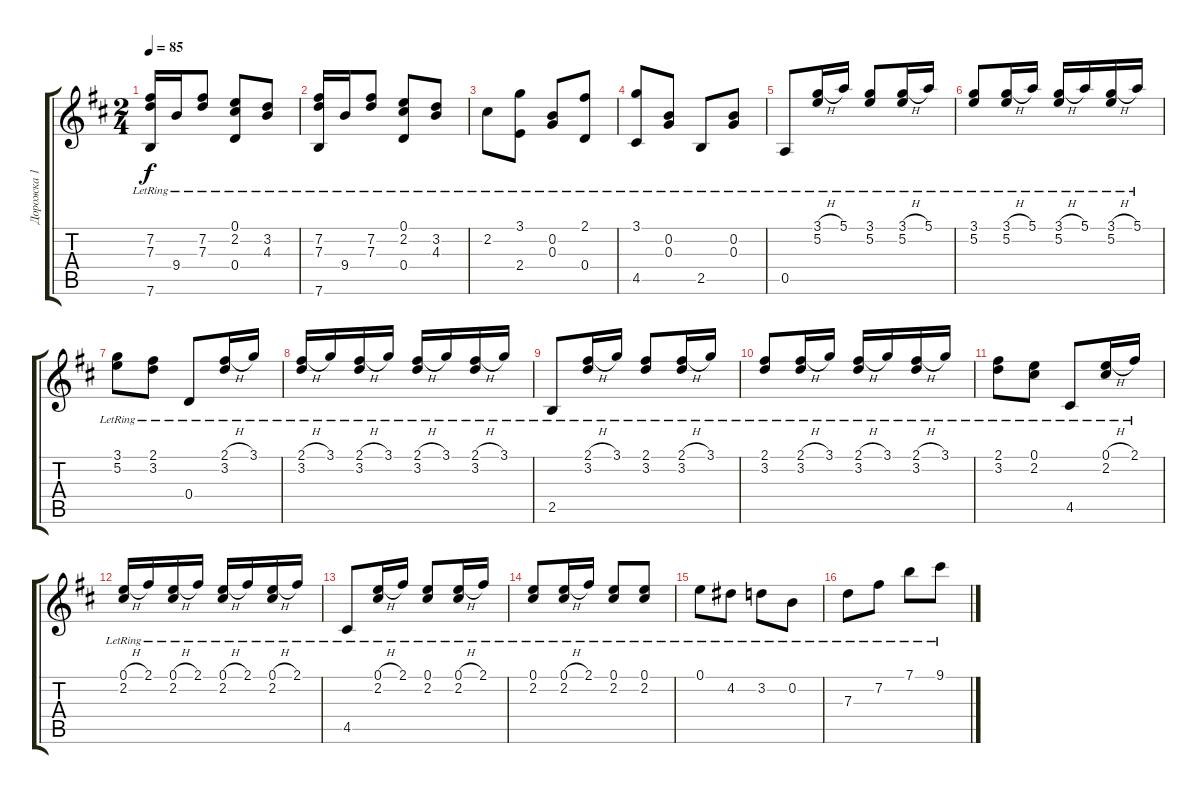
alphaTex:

\track ("Дорожка 1" "Дорожка 1") {instrument acousticguitarsteel}
\staff {score tabs}
\tuning (E4 B3 G3 D3 A2 E2) {hide}
\ts (2 4)
\tempo 85
\clef g2
\ks bminor
(7.2{lr} 7.3{lr} 7.6{lr}).16{dy f} 9.4{lr}.16 (7.2{lr} 7.3{lr}).8 (0.1{lr} 2.2{lr} 0.4{lr}).8 (3.2{lr} 4.3{lr}).8 |
(7.2{lr} 7.3{lr} 7.6{lr}).16 9.4{lr}.16 (7.2{lr} 7.3{lr}).8 (0.1{lr} 2.2{lr} 0.4{lr}).8 (3.2{lr} 4.3{lr}).8 |
2.2{lr}.8 (3.1{lr} 2.4{lr}).8 (0.2{lr} 0.3{lr}).8 (2.1{lr} 0.4{lr}).8 |
(3.1{lr} 4.5{lr}).8 (0.2{lr} 0.3{lr}).8 2.5{lr}.8 (0.2{lr} 0.3{lr}).8 |
0.5{lr}.8 (3.1{h lr} 5.2{lr}).16 5.1{lr}.16 (3.1{lr} 5.2{lr}).8{beam Up} (3.1{h lr} 5.2{lr}).16{beam Up} 5.1{lr}.16{beam Up} |
(3.1{lr} 5.2{lr}).8{beam Up} (3.1{h lr} 5.2{lr}).16{beam Up} 5.1{lr}.16{beam Up} (3.1{h lr} 5.2{lr}).16{beam Up} 5.1{lr}.16{beam Up} (3.1{h lr} 5.2{lr}).16{beam Up} 5.1{lr}.16{beam Up} |
(3.1{lr} 5.2{lr}).8 (2.1{lr} 3.2{lr}).8 0.4{lr}.8{beam Up} (2.1{h lr} 3.2{lr}).16{beam Up} 3.1{lr}.16{beam Up} |
(2.1{h lr} 3.2{lr}).16{beam Up} 3.1{lr}.16{beam Up} (2.1{h lr} 3.2{lr}).16{beam Up} 3.1{lr}.16{beam Up} (2.1{h lr} 3.2{lr}).16{beam Up} 3.1{lr}.16{beam Up} (2.1{h lr} 3.2{lr}).16{beam Up} 3.1{lr}.16{beam Up} |
2.5{lr}.8 (2.1{h lr} 3.2{lr}).16 3.1{lr}.16 (2.1{lr} 3.2{lr}).8{beam Up} (2.1{h lr} 3.2{lr}).16{beam Up} 3.1{lr}.16{beam Up} |
(2.1{lr} 3.2{lr}).8{beam Up} (2.1{h lr} 3.2{lr}).16{beam Up} 3.1{lr}.16{beam Up} (2.1{h lr} 3.2{lr}).16{beam Up} 3.1{lr}.16{beam Up} (2.1{h lr} 3.2{lr}).16{beam Up} 3.1{lr}.16{beam Up} |
(2.1{lr} 3.2{lr}).8 (0.1{lr} 2.2{lr}).8 4.5{lr}.8 (0.1{h lr} 2.2{lr}).16 2.1{lr}.16 |
(0.1{h lr} 2.2{lr}).16{beam Up} 2.1{lr}.16{beam Up} (0.1{h lr} 2.2{lr}).16{beam Up} 2.1{lr}.16{beam Up} (0.1{h lr} 2.2{lr}).16{beam Up} 2.1{lr}.16{beam Up} (0.1{h lr} 2.2{lr}).16{beam Up} 2.1{lr}.16{beam Up} |
4.5{lr}.8 (0.1{h lr} 2.2{lr}).16 2.1{lr}.16 (0.1{lr} 2.2{lr}).8{beam Up} (0.1{h lr} 2.2{lr}).16{beam Up} 2.1{lr}.16{beam Up} |
(0.1{lr} 2.2{lr}).8{beam Up} (0.1{h lr} 2.2{lr}).16{beam Up} 2.1{lr}.16{beam Up} (0.1{lr} 2.2{lr}).8{beam Up} (0.1{lr} 2.2{lr}).8{beam Up} |
0.1{lr}.8 4.2{lr}.8 3.2{lr}.8 0.2{lr}.8 |
7.3{lr}.8 7.2{lr}.8 7.1{lr}.8 9.1{lr}.8
